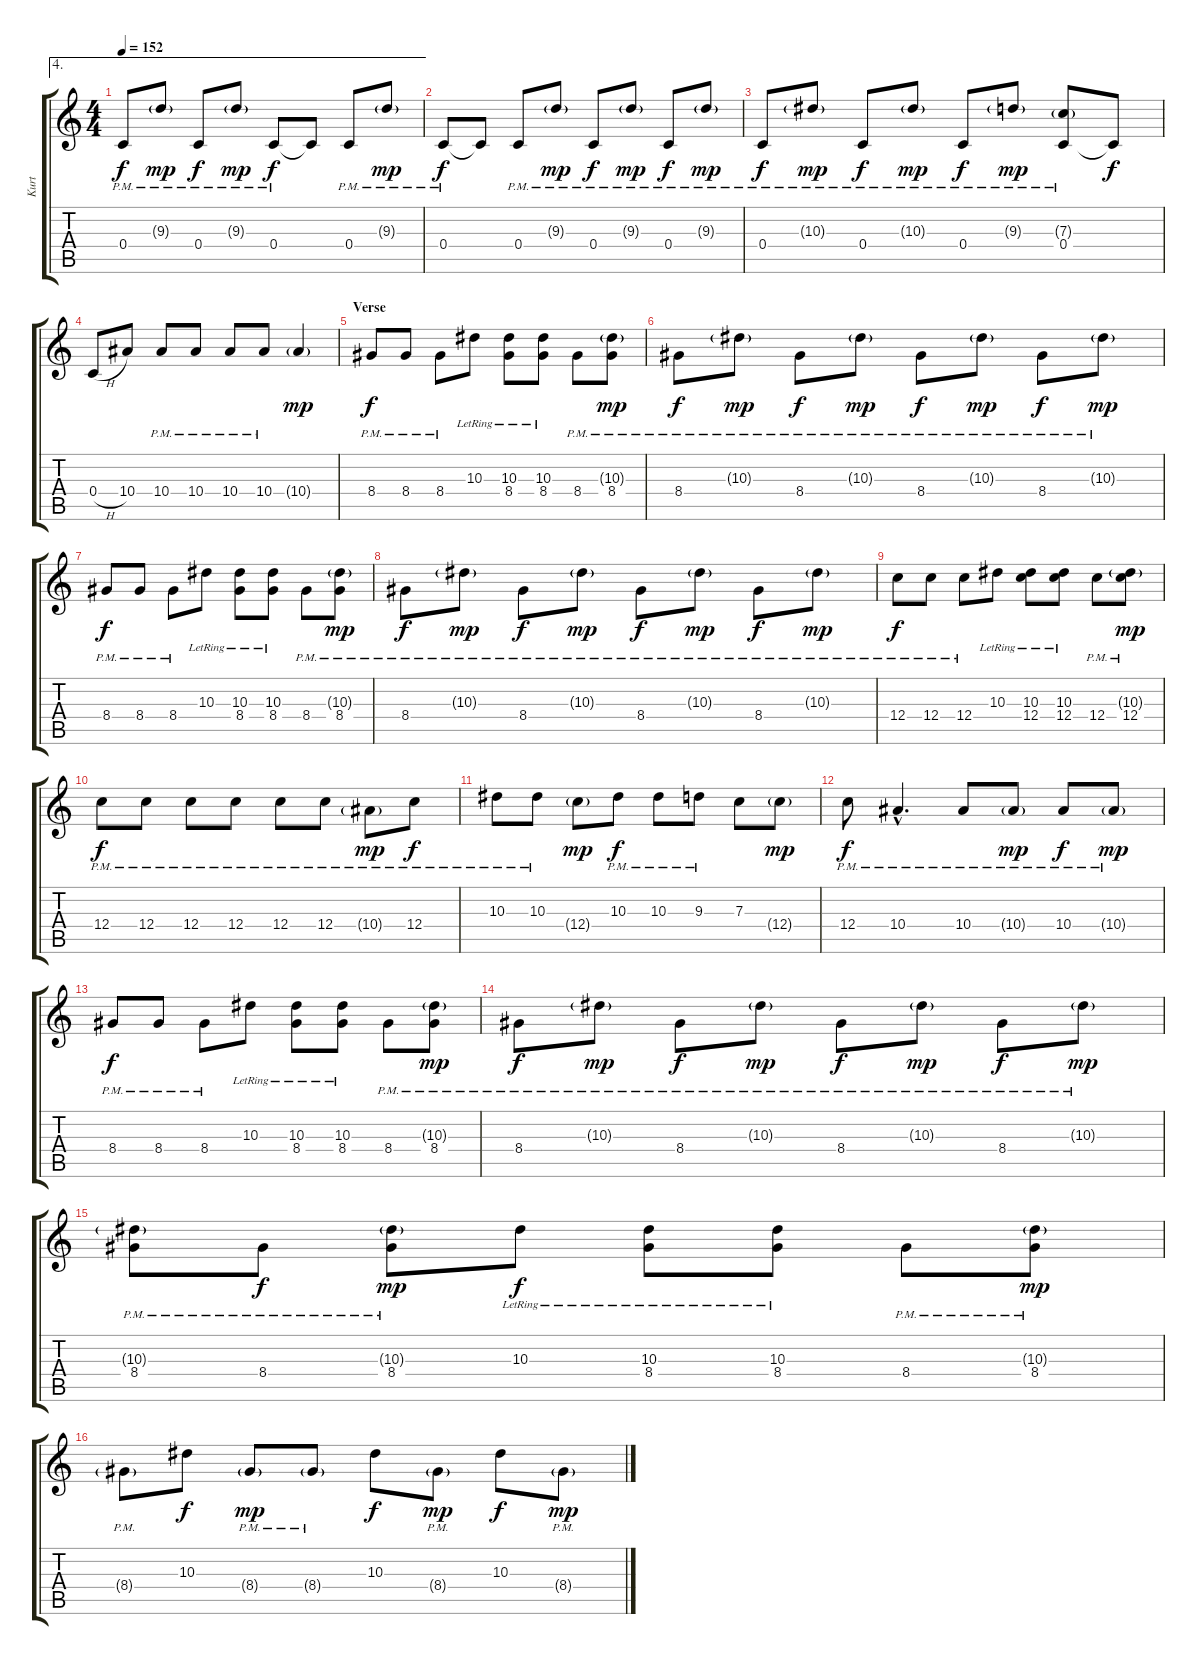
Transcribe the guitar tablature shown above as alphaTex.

\track ("Kurt " "Kurt ") {instrument electricguitarjazz}
\staff {score tabs}
\tuning (D4 A3 F3 C3 G2 C2) {hide}
\ae 4
\ts (4 4)
\tempo 152
\clef g2
\ks c
0.4{pm}.8{dy f} 9.3{g pm}.8{dy mp} 0.4{pm}.8{dy f} 9.3{g pm}.8{dy mp} 0.4{pm}.8{dy f} 0.4{t}.8 0.4{pm}.8 9.3{g pm}.8{dy mp} |
0.4{pm}.8{dy f} 0.4{t}.8 0.4{pm}.8 9.3{g pm}.8{dy mp} 0.4{pm}.8{dy f} 9.3{g pm}.8{dy mp} 0.4{pm}.8{dy f} 9.3{g pm}.8{dy mp} |
0.4{pm}.8{dy f} 10.3{g pm}.8{dy mp} 0.4{pm}.8{dy f} 10.3{g pm}.8{dy mp} 0.4{pm}.8{dy f} 9.3{g pm}.8{dy mp} (7.3{g pm} 0.4{pm}).8 0.4{t}.8{dy f} |
0.4{h}.8 10.4.8 10.4{pm}.8 10.4{pm}.8 10.4{pm}.8 10.4{pm}.8 10.4{g}.4{dy mp} |
\section ("" "Verse")
8.4{pm}.8{dy f volume 10} 8.4{pm}.8 8.4{pm}.8 10.3{lr}.8 (10.3{lr} 8.4{lr}).8 (10.3{lr} 8.4{lr}).8 8.4{pm}.8 (10.3{g pm} 8.4{pm}).8{dy mp} |
8.4{pm}.8{dy f} 10.3{g pm}.8{dy mp} 8.4{pm}.8{dy f} 10.3{g pm}.8{dy mp} 8.4{pm}.8{dy f} 10.3{g pm}.8{dy mp} 8.4{pm}.8{dy f} 10.3{g pm}.8{dy mp} |
8.4{pm}.8{dy f} 8.4{pm}.8 8.4{pm}.8 10.3{lr}.8 (10.3{lr} 8.4{lr}).8 (10.3{lr} 8.4{lr}).8 8.4{pm}.8 (10.3{g pm} 8.4{pm}).8{dy mp} |
8.4{pm}.8{dy f} 10.3{g pm}.8{dy mp} 8.4{pm}.8{dy f} 10.3{g pm}.8{dy mp} 8.4{pm}.8{dy f} 10.3{g pm}.8{dy mp} 8.4{pm}.8{dy f} 10.3{g pm}.8{dy mp} |
12.4{pm}.8{dy f} 12.4{pm}.8 12.4{pm}.8 10.3{lr}.8 (10.3{lr} 12.4{lr}).8 (10.3{lr} 12.4{lr}).8 12.4{pm}.8 (10.3{g pm} 12.4{pm}).8{dy mp} |
12.4{pm}.8{dy f} 12.4{pm}.8 12.4{pm}.8 12.4{pm}.8 12.4{pm}.8 12.4{pm}.8 10.4{g pm}.8{dy mp} 12.4{pm}.8{dy f} |
10.3{pm}.8 10.3{pm}.8 12.4{g}.8{dy mp} 10.3{pm}.8{dy f} 10.3{pm}.8 9.3{pm}.8 7.3.8 12.4{g}.8{dy mp} |
12.4{pm}.8{dy f} 10.4{hac pm}.4{d} 10.4{pm}.8 10.4{g pm}.8{dy mp} 10.4{pm}.8{dy f} 10.4{g pm}.8{dy mp} |
8.4{pm}.8{dy f volume 10} 8.4{pm}.8 8.4{pm}.8 10.3{lr}.8 (10.3{lr} 8.4{lr}).8 (10.3{lr} 8.4{lr}).8 8.4{pm}.8 (10.3{g pm} 8.4{pm}).8{dy mp} |
8.4{pm}.8{dy f} 10.3{g pm}.8{dy mp} 8.4{pm}.8{dy f} 10.3{g pm}.8{dy mp} 8.4{pm}.8{dy f} 10.3{g pm}.8{dy mp} 8.4{pm}.8{dy f} 10.3{g pm}.8{dy mp} |
(10.3{g} 8.4{pm}).8 8.4{pm}.8{dy f} (10.3{g} 8.4{pm}).8{dy mp} 10.3{lr}.8{dy f} (10.3{lr} 8.4{lr}).8 (10.3{lr} 8.4{lr}).8 8.4{pm}.8 (10.3{g pm} 8.4{pm}).8{dy mp} |
8.4{g pm}.8 10.3.8{dy f} 8.4{g pm}.8{dy mp} 8.4{g pm}.8 10.3.8{dy f} 8.4{g pm}.8{dy mp} 10.3.8{dy f} 8.4{g pm}.8{dy mp}
